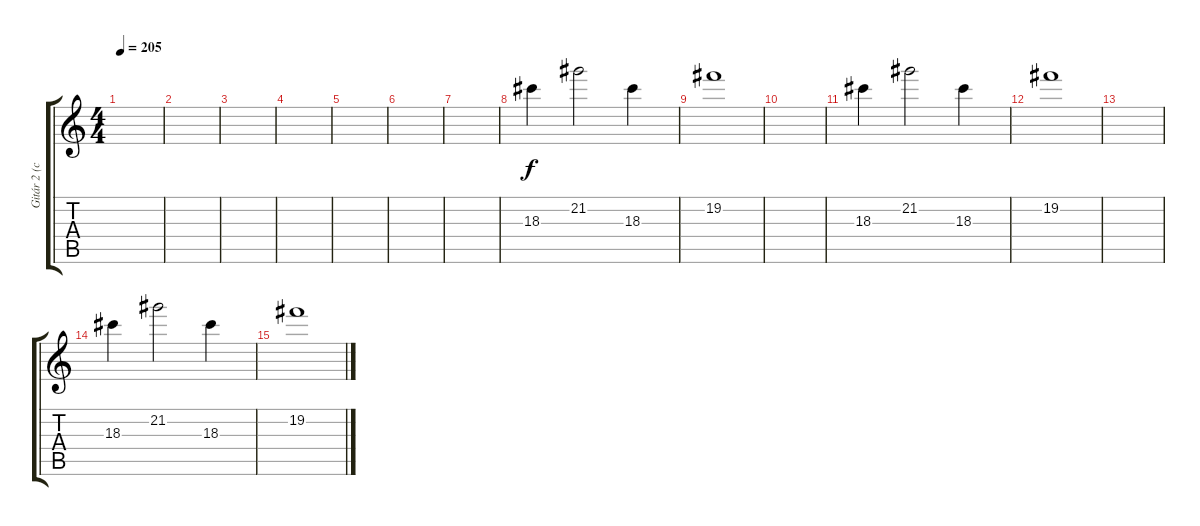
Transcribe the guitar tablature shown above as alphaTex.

\track ("Gitár 2 (clean)" "Gitár 2 (c") {instrument acousticguitarsteel}
\staff {score tabs}
\tuning (E4 B3 G3 D3 A2 E2) {hide}
\ts (4 4)
\tempo 205
\clef g2
\ks c
|
|
|
|
|
|
|
18.3.4 21.2.2 18.3.4 |
19.2.1 |
|
18.3.4 21.2.2 18.3.4 |
19.2.1 |
|
18.3.4 21.2.2 18.3.4 |
19.2.1
